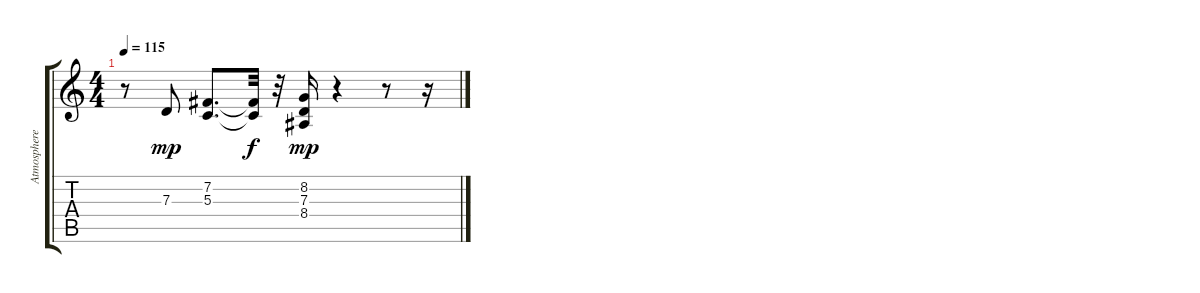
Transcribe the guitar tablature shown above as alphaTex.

\track ("Atmosphere" "Atmosphere") {instrument fx4atmosphere}
\staff {score tabs}
\tuning (E4 B3 G3 D3 A2 E2) {hide}
\ts (4 4)
\tempo 115
\clef g2
\ks c
r.8{dy mp} 7.3.8 (7.2 5.3).8{d} (7.2{t} 5.3{t}).32{dy f} r.32 (8.2 7.3 8.4).16{dy mp} r.4 r.8 r.16
